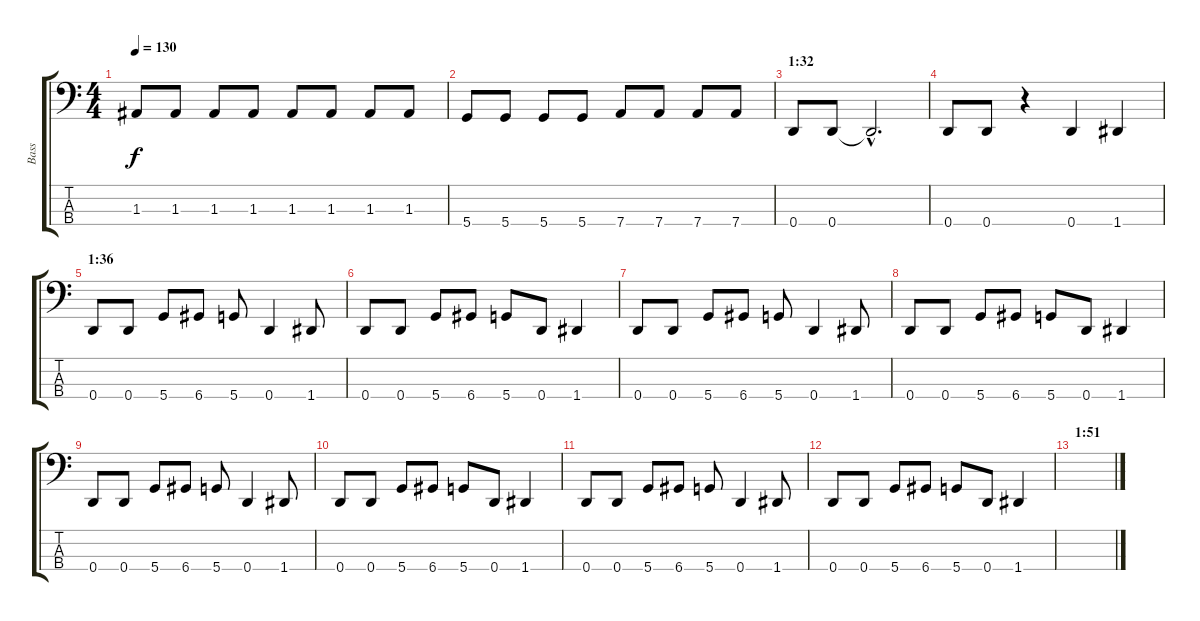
\track ("Bass" "Bass") {instrument electricbasspick}
\staff {score tabs}
\tuning (G2 D2 A1 D1) {hide}
\ts (4 4)
\tempo 130
\clef f4
\ks c
1.3.8{dy f} 1.3.8 1.3.8 1.3.8 1.3.8 1.3.8 1.3.8 1.3.8 |
5.4.8 5.4.8 5.4.8 5.4.8 7.4.8 7.4.8 7.4.8 7.4.8 |
\section ("" "1:32")
0.4.8 0.4.8 0.4{hac t}.2{d} |
0.4.8 0.4.8 r.4 0.4.4 1.4.4 |
\section ("" "1:36")
0.4.8 0.4.8 5.4.8 6.4.8 5.4.8 0.4.4 1.4.8 |
0.4.8 0.4.8 5.4.8 6.4.8 5.4.8 0.4.8 1.4.4 |
0.4.8 0.4.8 5.4.8 6.4.8 5.4.8 0.4.4 1.4.8 |
0.4.8 0.4.8 5.4.8 6.4.8 5.4.8 0.4.8 1.4.4 |
0.4.8 0.4.8 5.4.8 6.4.8 5.4.8 0.4.4 1.4.8 |
0.4.8 0.4.8 5.4.8 6.4.8 5.4.8 0.4.8 1.4.4 |
0.4.8 0.4.8 5.4.8 6.4.8 5.4.8 0.4.4 1.4.8 |
0.4.8 0.4.8 5.4.8 6.4.8 5.4.8 0.4.8 1.4.4 |
\section ("" "1:51")
